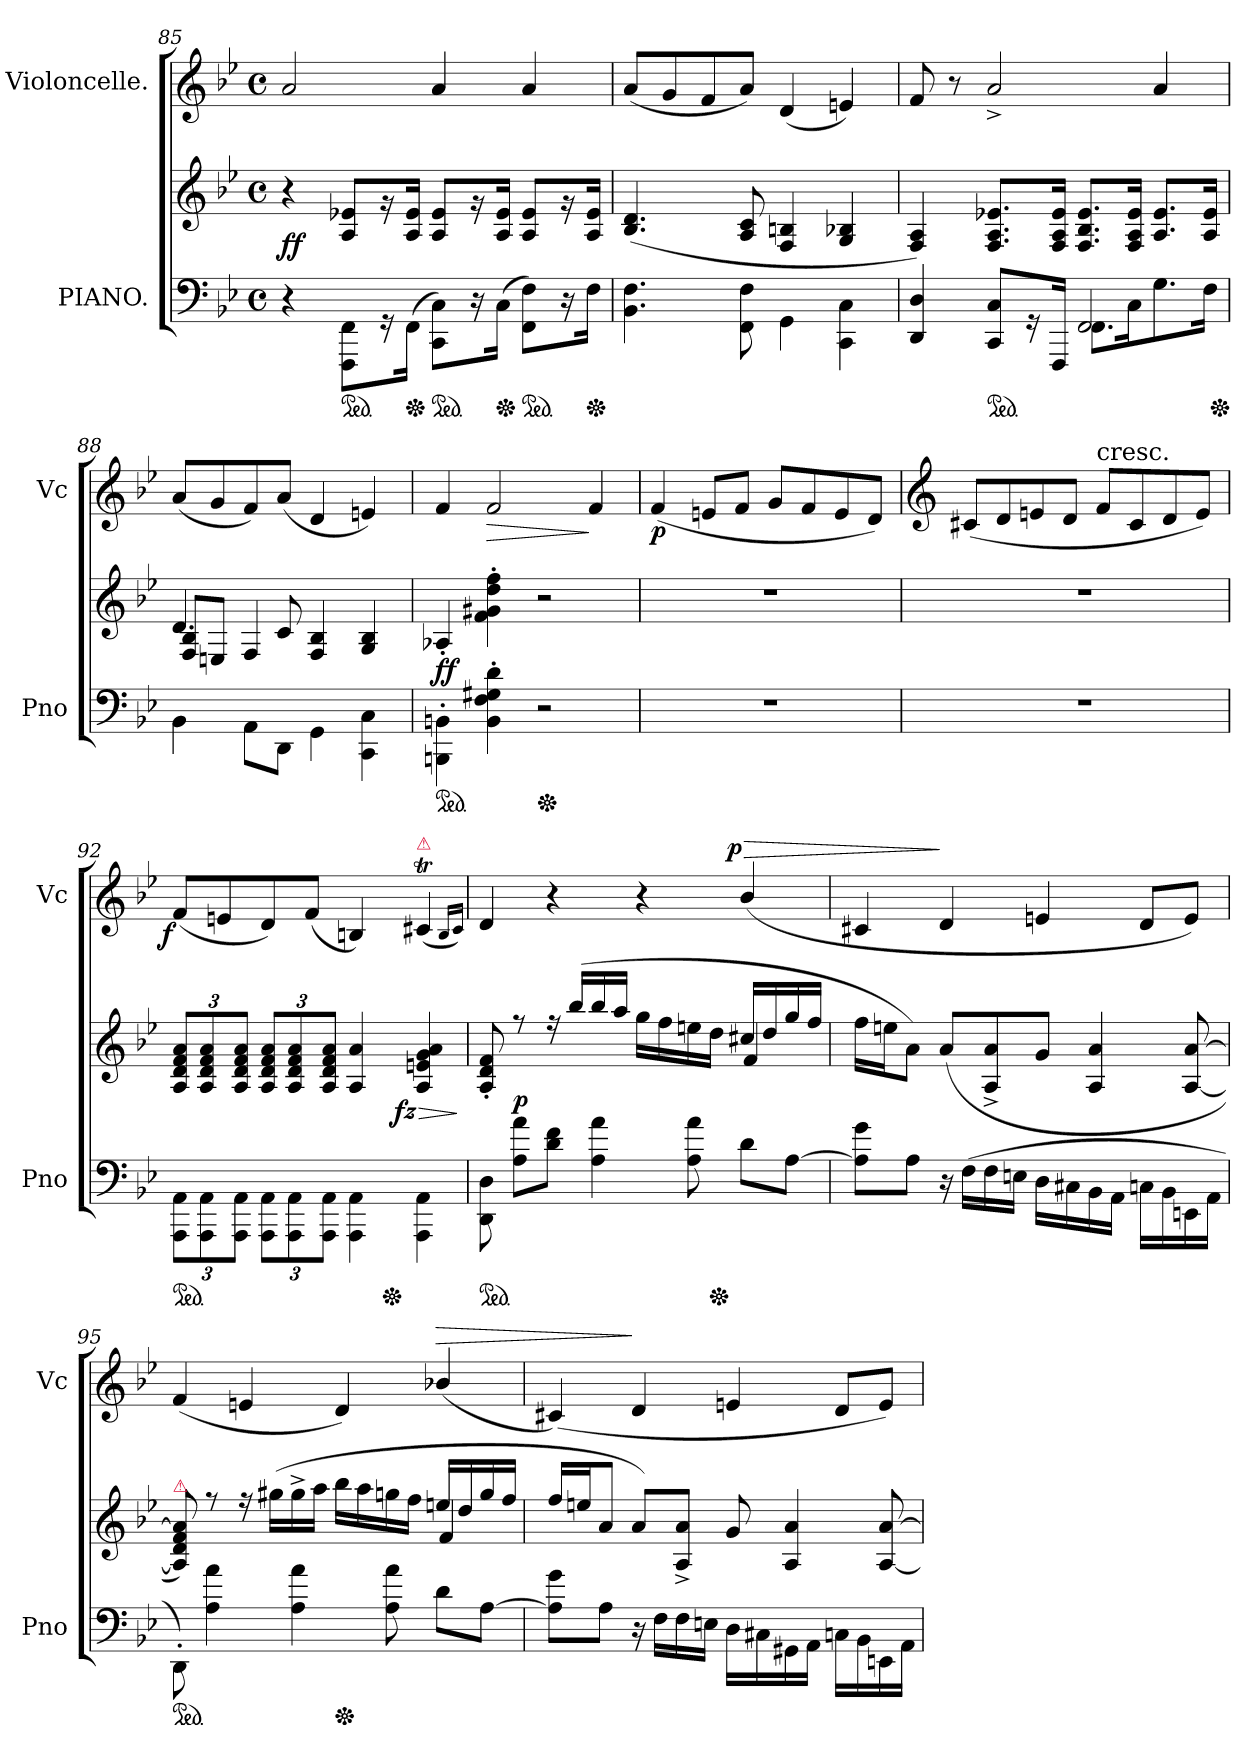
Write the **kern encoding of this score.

**kern	**kern	**dynam	**kern	**dynam
*part2	*part2	*part2	*part1	*part1
*staff3	*staff2	*staff2/3	*staff1	*staff1
*I"PIANO.	*	*	*I"Violoncelle.	*
*I'Pno	*	*	*I'Vc	*
*clefF4	*clefG2	*	*clefG2	*
*k[b-e-]	*k[b-e-]	*	*k[b-e-]	*
*M4/4	*M4/4	*	*M4/4	*
*met(c)	*met(c)	*	*met(c)	*
=85	=85	=85	=85	=85
4r	4r	ff	2a!	.
*ped	*	*	*	*
8FFF\ 8FF\L	8A/ 8e-X/L	.	.	.
16rGG	16rg	.	.	.
*Xped	*	*	*	*
(>16FF\Jk	16A/ 16e-/Jk	.	.	.
*ped	*	*	*	*
8CC\ 8C\L)	8A/ 8e-/L	.	4a!	.
16r	16rg	.	.	.
*Xped	*	*	*	*
(>16C\Jk	16A/ 16e-/Jk	.	.	.
*ped	*	*	*	*
8FF\ 8F\L)	8A/ 8e-/L	.	4a!	.
16r	16rg	.	.	.
*Xped	*	*	*	*
16F\Jk	16A/ 16e-/Jk	.	.	.
=86	=86	=86	=86	=86
4.BB-\ 4.F\	(>4.B-/ 4.d/	.	(<8a!L	.
.	.	.	8g!	.
.	.	.	8f!	.
8FF\ 8F\	8A/ 8c/	.	8a!J)	.
4GG\	4F/ 4Bn/	.	(<4d!	.
4CC\ 4C\	4G/ 4B-X/	.	4en!)	.
=87	=87	=87	=87	=87
*^	*	*	*	*
2rAyy	4DD 4D	4F/ 4A/)	.	8f!	.
.	.	.	.	8r	.
*ped	*	*	*	*	*
.	8CC 8CL	8.F/ 8.A/ 8.e-X/L	.	2a^!	.
.	16rGG	.	.	.	.
.	16FFFJk	16F/ 16A/ 16e-/Jk	.	.	.
2FF	8.FFL	8.F/ 8.B-/ 8.e-/L	.	.	.
.	16CK	16F/ 16A/ 16e-/Jk	.	.	.
.	8.G	8.A/ 8.e-/L	.	4a!	.
.	16FJk	16A/ 16e-/Jk	.	.	.
*Xped	*	*	*	*	*
*v	*v	*	*	*	*
=88	=88	=88	=88	=88
*	*^	*	*	*
4BB-\	4.d	8F/ 8B-/L	.	(<8a!L	.
.	.	8En/J	.	8g!	.
8AAL	.	4F/	.	8f!)	.
8DD\J	8c	.	.	(<8a!J	.
4GG\	2rddyy	4F/ 4B-/	.	4d!	.
4CC\ 4C\	.	4G/ 4B-/	.	4en!)	.
*	*v	*v	*	*	*
=89	=89	=89	=89	=89
*ped	*	*	*	*
4BBBn'<\ 4BBn'<\	4A-X'>/	ff	4f!	.
!	!	!	!	!LO:HP:b
4BB'> 4F'> 4G#X'> 4d'>	4f'> 4g#X'> 4dd'> 4ff'>	.	2f!	>
*Xped	*	*	*	*
2r	2r	.	.	.
.	.	.	4f!	]
=90	=90	=90	=90	=90
1rF	1rdd	.	(<4f!	p
.	.	.	8en!L	.
.	.	.	8f!J	.
.	.	.	8g!L	.
.	.	.	8f!	.
.	.	.	8e!	.
.	.	.	8d!J)	.
=91	=91	=91	=91	=91
*	*	*	*clefG2	*
1rF	1rdd	.	(<8c#X!L	.
.	.	.	8d!	.
.	.	.	8en!	.
.	.	.	8d!J	.
!	!	!	!LO:TX:t=cresc.	!
.	.	.	8f!L	.
.	.	.	8c#!	.
.	.	.	8d!	.
.	.	.	8e!J)	.
=92	=92	=92	=92	=92
!	!	!	!	!LO:DY:rj
*ped	*	*	*	*
*	*^	*	*	*
12AAA\ 12AA\L	12A/ 12d/ 12f/ 12a/L	2ryy	.	(<8f!L	f
12AAA\ 12AA\	12A/ 12d/ 12f/ 12a/	.	.	.	.
.	.	.	.	8en!	.
12AAA\ 12AA\J	12A/ 12d/ 12f/ 12a/J	.	.	.	.
12AAA\ 12AA\L	12A/ 12d/ 12f/ 12a/L	.	.	8d!)	.
12AAA\ 12AA\	12A/ 12d/ 12f/ 12a/	.	.	.	.
.	.	.	.	(8f!J	.
12AAA\ 12AA\J	12A/ 12d/ 12f/ 12a/J	.	.	.	.
4AAA\ 4AA\	4A/ 4a/	8ryy	.	4Bn!)	.
*Xped	*	*	*	*	*
.	.	4.ryy	.	.	.
!	!	!	!	!LO:TX:a:color=crimson:t=⚠	!
!	!	!	!LO:DY:n=1:rj	!	!
4AAA\ 4AA\	4A/ 4en/ 4g/ 4a/	.	> fz	(<4c#Xt!	.
.	.	.	.	16qqB!/LL	.
.	.	.	.	16qqc#!/JJ)	.
.	.	.	]	.	.
=93	=93	=93	=93	=93	=93
*ped	*	*	*	*	*
8DD\ 8D\	8A'>/ 8d'>/ 8f'>/	2raayy	.	4dTTT!	.
8A\ 8a\L	8rff	.	p	.	.
8d\ 8f\J	16rff	.	.	4r	.
.	(>16bb-/LL	.	.	.	.
4A\ 4a\	16bb-	.	.	.	.
.	16aaJJ	.	.	.	.
.	16ggLL	4rgyy	.	4r	.
.	16ff	.	.	.	.
8A\ 8a\	16een	.	.	.	.
*Xped	*	*	*	*	*
.	16ddJJ	.	.	.	.
!	!	!	!	!	!LO:HP:a
!	!	!	!	!	!LO:DY:n=1:a:rj
8d\L	16cc#XLL	4f/	.	(<4b-!/	> p
.	16dd	.	.	.	.
[8A\J	16gg/	.	.	.	.
.	16ffJJ	.	.	.	.
*	*v	*v	*	*	*
=94	=94	=94	=94	=94
8A]\ 8g\L	16ffLL	.	4c#X!	.
.	16eenJ	.	.	.
8AJ	8aJ)	.	.	.
16r	(>8aL	.	4d!	]
(<16FLL	.	.	.	.
16F\	8A^</ 8a^</	.	.	.
16En\JJ	.	.	.	.
16DLL	8gJ	.	4en!	.
16C#X	.	.	.	.
16BB-\	4A/ 4a/	.	.	.
16AA\JJ	.	.	.	.
16Cn\LL	.	.	8d!L	.
16BB-\	.	.	.	.
16EEn\	[8A/ [8a/	.	8e!J)	.
16AA\JJ	.	.	.	.
=95	=95	=95	=95	=95
*	*^	*	*	*
!	!LO:TX:a:color=crimson:t=⚠	!	!	!	!
*ped	*	*	*	*	*
8DD'>\)	8A]/ 8d/ 8f/ 8a]/)	2rFyy	.	(<4f!	.
4A\ 4a\	8rff	.	.	.	.
.	16rff	.	.	4en!	.
.	(>16gg#XLL	.	.	.	.
4A\ 4a\	16gg#^<	.	.	.	.
.	16aaJJ	.	.	.	.
*Xped	*	*	*	*	*
.	16bb-LL	4rddyy	.	4d!)	.
.	16aa	.	.	.	.
8A\ 8a\	16ggn	.	.	.	.
.	16ffJJ	.	.	.	.
!	!	!	!	!	!LO:HP:a
8d\L	16eenLL	4f/	.	(<4b-X!/	>
.	16dd	.	.	.	.
[8AJ	16gg	.	.	.	.
.	16ffJJ	.	.	.	.
*	*v	*v	*	*	*
=96	=96	=96	=96	=96
8A]\ 8g\L	16ff/LL	.	(<4c#X!)	.
.	16een/J	.	.	.
8AJ	8a/J	.	.	.
16r	8aL)	.	4d!	]
16FLL	.	.	.	.
16F\	8A^</ 8a^</J	.	.	.
16En\JJ	.	.	.	.
16DLL	8g	.	4en!	.
16C#X	.	.	.	.
16GG#X\	4A/ 4a/	.	.	.
16AA\JJ	.	.	.	.
16Cn\LL	.	.	8d!L	.
16BB-\	.	.	.	.
16EEn\	[8A/ [8a/	.	8e!J)	.
16AA\JJ	.	.	.	.
=	=	=	=	=
*-	*-	*-	*-	*-
